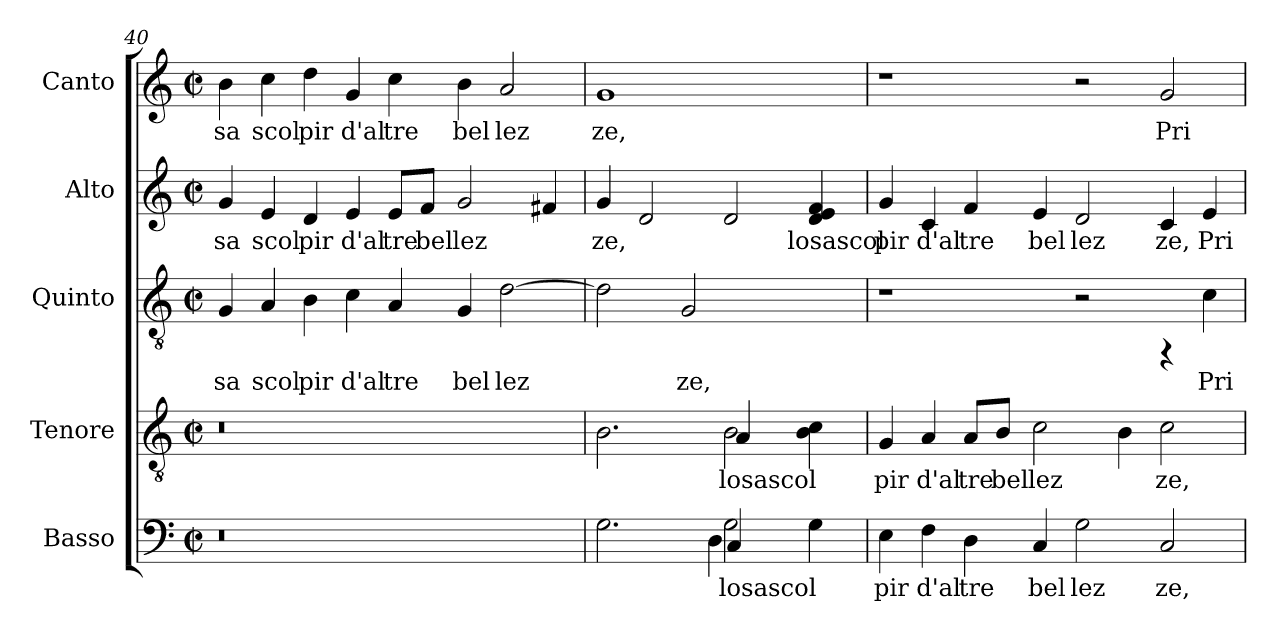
**kern	**text	**kern	**text	**kern	**text	**kern	**text	**kern	**text
*part5	*part5	*part4	*part4	*part3	*part3	*part2	*part2	*part1	*part1
*staff5	*staff5	*staff4	*staff4	*staff3	*staff3	*staff2	*staff2	*staff1	*staff1
*I"Basso	*	*I"Tenore	*	*I"Quinto	*	*I"Alto	*	*I"Canto	*
*clefF4	*	*clefGv2	*	*clefGv2	*	*clefG2	*	*clefG2	*
*k[]	*	*k[]	*	*k[]	*	*k[]	*	*k[]	*
*C:	*	*C:	*	*C:	*	*C:	*	*C:	*
*M2/2	*	*M2/2	*	*M2/2	*	*M2/2	*	*M2/2	*
*met(c|)	*	*met(c|)	*	*met(c|)	*	*met(c|)	*	*met(c|)	*
=40	=40	=40	=40	=40	=40	=40	=40	=40	=40
!	!	!	!	!	!LO:LY:b:cj	!	!LO:LY:b:cj	!	!LO:LY:b:cj
0r	.	0r	.	4G/	sa	4g/	sa	4b\	sa
!	!	!	!	!	!LO:LY:b:cj	!	!LO:LY:b:cj	!	!LO:LY:b:cj
.	.	.	.	4A/	scol	4e/	scol	4cc\	scol
!	!	!	!	!	!LO:LY:b:cj	!	!LO:LY:b:cj	!	!LO:LY:b:cj
.	.	.	.	4B\	pir	4d/	pir	4dd\	pir
!	!	!	!	!	!LO:LY:b:cj	!	!LO:LY:b:cj	!	!LO:LY:b:cj
.	.	.	.	4c\	d'al	4e/	d'al	4g/	d'al
!	!	!	!	!	!LO:LY:b:cj	!	!LO:LY:b:cj	!	!LO:LY:b:cj
.	.	.	.	4A/	tre	8e/L	tre	4cc\	tre
!	!	!	!	!	!	!	!LO:LY:b:cj	!	!
.	.	.	.	.	.	8f/J	bel	.	.
!	!	!	!	!	!LO:LY:b:cj	!	!LO:LY:b:cj	!	!LO:LY:b:cj
.	.	.	.	4G/	bel	2g/	lez	4b\	bel
!	!	!	!	!	!LO:LY:b:cj	!	!	!	!LO:LY:b:cj
.	.	.	.	[>2d\	lez	.	.	2a/	lez
!	!	!	!	!	!	!	!LO:LY:b:cj	!	!
.	.	.	.	.	.	4f#/	.	.	.
=41	=41	=41	=41	=41	=41	=41	=41	=41	=41
*^	*	*^	*	*	*	*	*	*	*
*	*^	*	*	*	*	*	*	*	*	*	*
!	!	!	!	!	!	!	!	!LO:LY:b:cj	!	!LO:LY:b:cj	!	!LO:LY:b:cj
2.G\	2.ryy	2.ryy	.	2.B\	2.ryy	.	2d\]	.	4g/	ze,	1g	ze,
.	.	.	.	.	.	.	.	.	2d/	.	.	.
!	!	!	!	!	!	!	!	!LO:LY:b:cj	!	!	!	!
.	.	.	.	.	.	.	2G/	ze,	.	.	.	.
!	!	!	!LO:LY:b:cj	!	!	!LO:LY:b:cj	!	!	!	!	!	!
2G\	4C/	4D\	losascol	2B\	4A/	losascol	.	.	2d/	.	.	.
.	2ryy	2ryy	.	.	2ryy	.	2ryy	.	.	.	2ryy	.
!	!	!	!	!	!	!	!	!	!	!LO:LY:b:cj	!	!
4G\	.	.	.	4c\ 4B\	.	.	.	.	4e/ 4d/ 4f/	losascol	.	.
*v	*v	*v	*	*	*	*	*	*	*	*	*	*
*	*	*v	*v	*	*	*	*	*	*	*
=42	=42	=42	=42	=42	=42	=42	=42	=42	=42
!	!LO:LY:b:cj	!	!LO:LY:b:cj	!	!	!	!LO:LY:b:cj	!	!
4E\	pir	4G/	pir	1r	.	4g/	pir	1r	.
!	!LO:LY:b:cj	!	!LO:LY:b:cj	!	!	!	!LO:LY:b:cj	!	!
4F\	d'al	4A/	d'al	.	.	4c/	d'al	.	.
!	!LO:LY:b:cj	!	!LO:LY:b:cj	!	!	!	!LO:LY:b:cj	!	!
4D\	tre	8A/L	tre	.	.	4f/	tre	.	.
!	!	!	!LO:LY:b:cj	!	!	!	!	!	!
.	.	8B/J	bel	.	.	.	.	.	.
!	!LO:LY:b:cj	!	!LO:LY:b:cj	!	!	!	!LO:LY:b:cj	!	!
4C/	bel	2c\	lez	.	.	4e/	bel	.	.
!	!LO:LY:b:cj	!	!	!	!	!	!LO:LY:b:cj	!	!
2G\	lez	.	.	2r	.	2d/	lez	2r	.
!	!	!	!LO:LY:b:cj	!	!	!	!	!	!
.	.	4B\	.	.	.	.	.	.	.
!	!LO:LY:b:cj	!	!LO:LY:b:cj	!	!	!	!LO:LY:b:cj	!	!LO:LY:b:cj
2C/	ze,	2c\	ze,	4rFF	.	4c/	ze,	2g/	Pri
!	!	!	!	!	!LO:LY:b:cj	!	!LO:LY:b:cj	!	!
.	.	.	.	4c\	Pri	4e/	Pri	.	.
=	=	=	=	=	=	=	=	=	=
*-	*-	*-	*-	*-	*-	*-	*-	*-	*-
